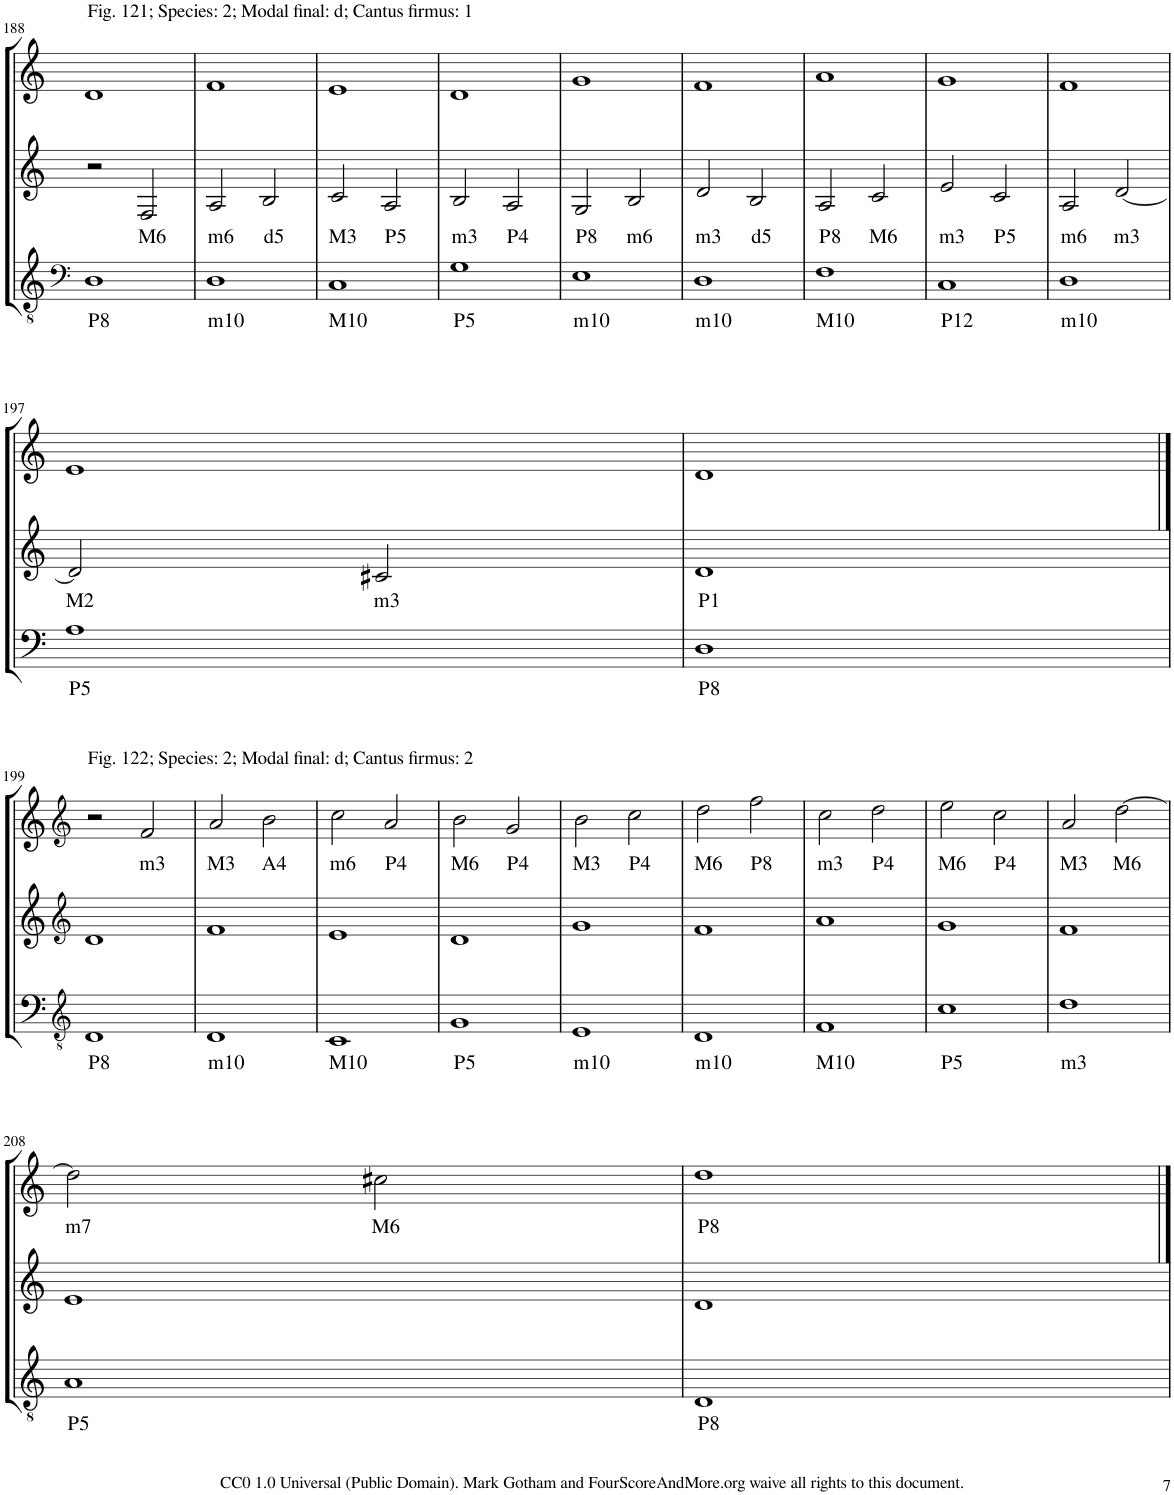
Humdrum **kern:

**kern	**text	**kern	**text	**kern	**text
*part3	*part3	*part2	*part2	*part1	*part1
*staff3	*staff3	*staff2	*staff2	*staff1	*staff1
*I"Piano	*	*I"Piano	*	*I"Piano	*
*I'Pno	*	*I'Pno	*	*I'Pno	*
!!LO:PB:g=z
*clefF4	*	*clefG2	*	*clefG2	*
*k[]	*	*k[]	*	*k[]	*
*M4/4	*	*M4/4	*	*M4/4	*
=188	=188	=188	=188	=188	=188
!	!	!	!	!LO:TX:a:t=Fig. 121; Species&colon; 2; Modal final&colon; d; Cantus firmus&colon; 1	!
!	!LO:LY:b	!	!	!	!
1D	P8	2r	.	1d	.
!	!	!	!LO:LY:b	!	!
.	.	2F/	M6	.	.
=189	=189	=189	=189	=189	=189
!	!LO:LY:b	!	!LO:LY:b	!	!
1D	m10	2A/	m6	1f	.
!	!	!	!LO:LY:b	!	!
.	.	2B/	d5	.	.
=190	=190	=190	=190	=190	=190
!	!LO:LY:b	!	!LO:LY:b	!	!
1C	M10	2c/	M3	1e	.
!	!	!	!LO:LY:b	!	!
.	.	2A/	P5	.	.
=191	=191	=191	=191	=191	=191
!	!LO:LY:b	!	!LO:LY:b	!	!
1G	P5	2B/	m3	1d	.
!	!	!	!LO:LY:b	!	!
.	.	2A/	P4	.	.
=192	=192	=192	=192	=192	=192
!	!LO:LY:b	!	!LO:LY:b	!	!
1E	m10	2G/	P8	1g	.
!	!	!	!LO:LY:b	!	!
.	.	2B/	m6	.	.
=193	=193	=193	=193	=193	=193
!	!LO:LY:b	!	!LO:LY:b	!	!
1D	m10	2d/	m3	1f	.
!	!	!	!LO:LY:b	!	!
.	.	2B/	d5	.	.
=194	=194	=194	=194	=194	=194
!	!LO:LY:b	!	!LO:LY:b	!	!
1F	M10	2A/	P8	1a	.
!	!	!	!LO:LY:b	!	!
.	.	2c/	M6	.	.
=195	=195	=195	=195	=195	=195
!	!LO:LY:b	!	!LO:LY:b	!	!
1C	P12	2e/	m3	1g	.
!	!	!	!LO:LY:b	!	!
.	.	2c/	P5	.	.
=196	=196	=196	=196	=196	=196
!	!LO:LY:b	!	!LO:LY:b	!	!
1D	m10	2A/	m6	1f	.
!	!	!	!LO:LY:b	!	!
.	.	[2d/	m3	.	.
!!LO:LB:g=z
=197	=197	=197	=197	=197	=197
!	!LO:LY:b	!	!LO:LY:b	!	!
1A	P5	2d/]	M2	1e	.
!	!	!	!LO:LY:b	!	!
.	.	2c#X/	m3	.	.
=198	=198	=198	=198	=198	=198
!	!LO:LY:b	!	!LO:LY:b	!	!
1D	P8	1d	P1	1d	.
!!LO:LB:g=z
==199	==199	==199	==199	==199	==199
*clefGv2	*	*clefG2	*	*clefG2	*
!	!	!	!	!LO:TX:a:t=Fig. 122; Species&colon; 2; Modal final&colon; d; Cantus firmus&colon; 2	!
!	!LO:LY:b	!	!	!	!
1D	P8	1d	.	2r	.
!	!	!	!	!	!LO:LY:b
.	.	.	.	2f/	m3
=200	=200	=200	=200	=200	=200
!	!LO:LY:b	!	!	!	!LO:LY:b
1D	m10	1f	.	2a/	M3
!	!	!	!	!	!LO:LY:b
.	.	.	.	2b\	A4
=201	=201	=201	=201	=201	=201
!	!LO:LY:b	!	!	!	!LO:LY:b
1C	M10	1e	.	2cc\	m6
!	!	!	!	!	!LO:LY:b
.	.	.	.	2a/	P4
=202	=202	=202	=202	=202	=202
!	!LO:LY:b	!	!	!	!LO:LY:b
1G	P5	1d	.	2b\	M6
!	!	!	!	!	!LO:LY:b
.	.	.	.	2g/	P4
=203	=203	=203	=203	=203	=203
!	!LO:LY:b	!	!	!	!LO:LY:b
1E	m10	1g	.	2b\	M3
!	!	!	!	!	!LO:LY:b
.	.	.	.	2cc\	P4
=204	=204	=204	=204	=204	=204
!	!LO:LY:b	!	!	!	!LO:LY:b
1D	m10	1f	.	2dd\	M6
!	!	!	!	!	!LO:LY:b
.	.	.	.	2ff\	P8
=205	=205	=205	=205	=205	=205
!	!LO:LY:b	!	!	!	!LO:LY:b
1F	M10	1a	.	2cc\	m3
!	!	!	!	!	!LO:LY:b
.	.	.	.	2dd\	P4
=206	=206	=206	=206	=206	=206
!	!LO:LY:b	!	!	!	!LO:LY:b
1c	P5	1g	.	2ee\	M6
!	!	!	!	!	!LO:LY:b
.	.	.	.	2cc\	P4
=207	=207	=207	=207	=207	=207
!	!LO:LY:b	!	!	!	!LO:LY:b
1d	m3	1f	.	2a/	M3
!	!	!	!	!	!LO:LY:b
.	.	.	.	[2dd\	M6
!!LO:LB:g=z
=208	=208	=208	=208	=208	=208
!	!LO:LY:b	!	!	!	!LO:LY:b
1A	P5	1e	.	2dd\]	m7
!	!	!	!	!	!LO:LY:b
.	.	.	.	2cc#X\	M6
=209	=209	=209	=209	=209	=209
!	!LO:LY:b	!	!	!	!LO:LY:b
1D	P8	1d	.	1dd	P8
==	==	==	==	==	==
*-	*-	*-	*-	*-	*-
